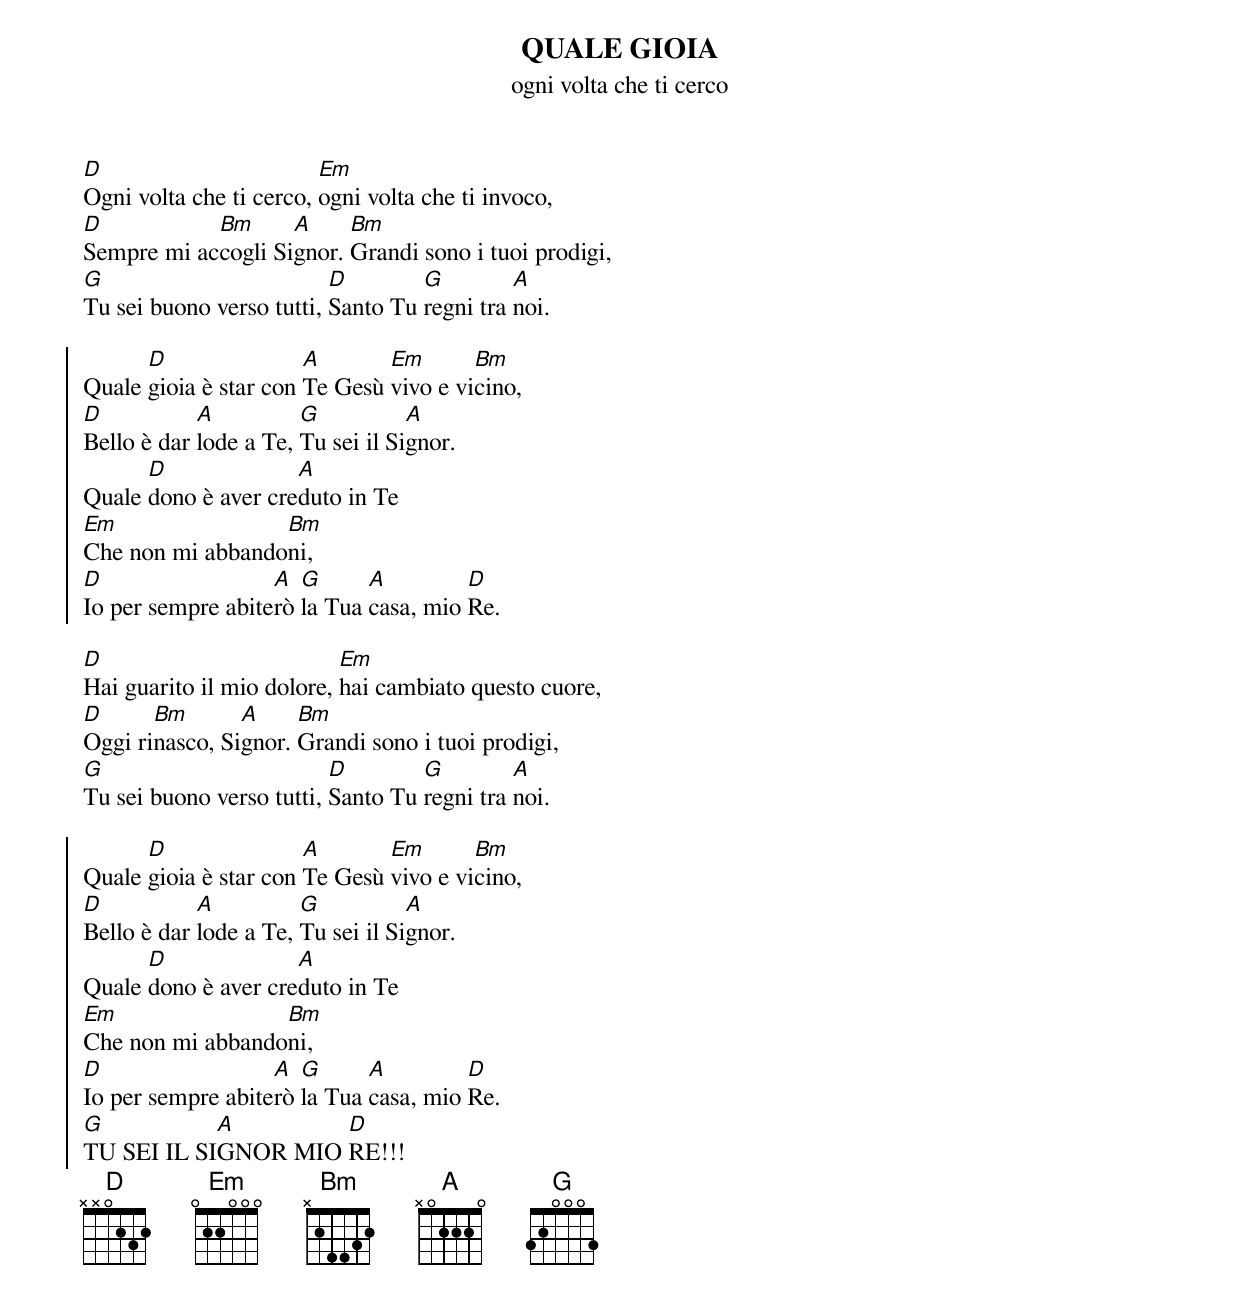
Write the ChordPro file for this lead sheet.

{Title:QUALE GIOIA}
{subtitle:ogni volta che ti cerco}
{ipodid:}

[D]Ogni volta che ti cerco, [Em]ogni volta che ti invoco,
[D]Sempre mi ac[Bm]cogli Si[A]gnor. [Bm]Grandi sono i tuoi prodigi,
[G]Tu sei buono verso tutti, [D]Santo Tu [G]regni tra [A]noi.

{soc}
Quale [D]gioia è star con [A]Te Gesù [Em]vivo e vi[Bm]cino,
[D]Bello è dar [A]lode a Te, [G]Tu sei il Si[A]gnor.
Quale [D]dono è aver cre[A]duto in Te
[Em]Che non mi abbando[Bm]ni,
[D]Io per sempre abite[A]rò [G]la Tua [A]casa, mio [D]Re.
{eoc}

[D]Hai guarito il mio dolore, [Em]hai cambiato questo cuore,
[D]Oggi ri[Bm]nasco, Si[A]gnor. [Bm]Grandi sono i tuoi prodigi,
[G]Tu sei buono verso tutti, [D]Santo Tu [G]regni tra [A]noi.

{soc}
Quale [D]gioia è star con [A]Te Gesù [Em]vivo e vi[Bm]cino,
[D]Bello è dar [A]lode a Te, [G]Tu sei il Si[A]gnor.
Quale [D]dono è aver cre[A]duto in Te
[Em]Che non mi abbando[Bm]ni,
[D]Io per sempre abite[A]rò [G]la Tua [A]casa, mio [D]Re.
[G]TU SEI IL SI[A]GNOR MIO [D]RE!!!
{eoc}
